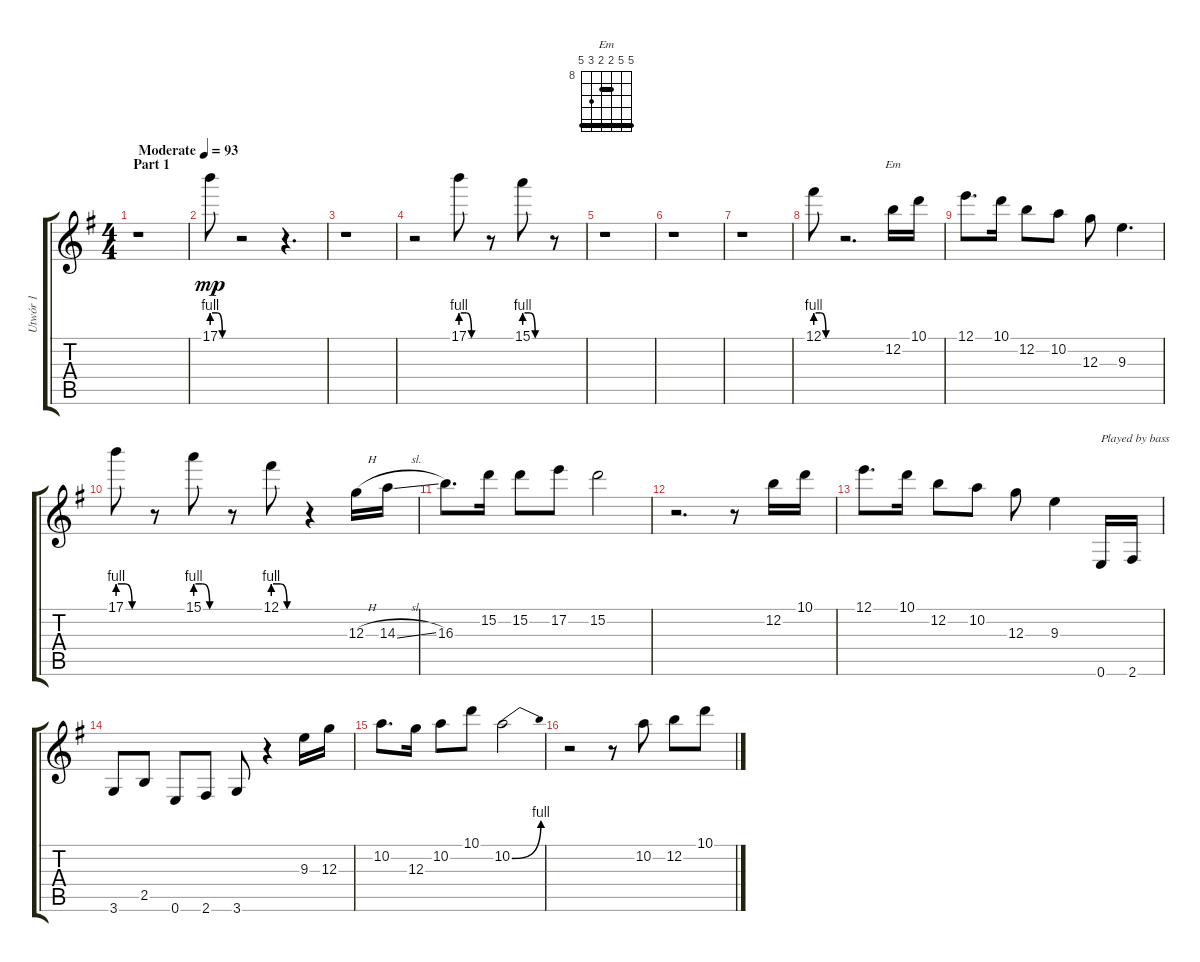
\track ("Utwór 1" "Utwór 1") {instrument overdrivenguitar}
\staff {score tabs}
\tuning (E4 B3 G3 D3 A2 E2) {hide}
\chord ("Em" 12 12 9 9 10 12) {firstfret 8 barre (9 12)}
\ts (4 4)
\section ("" "Part 1")
\tempo (93 "Moderate")
\clef g2
\ks eminor
r.1{dy mp instrument overdrivenguitar} |
17.1{be (custom 0 4 15 4 30 0 60 0)}.8 r.2 r.4{d} |
r.1 |
r.2 17.1{be (custom 0 4 15 4 30 0 60 0)}.8 r.8 15.1{be (custom 0 4 15 4 30 0 60 0)}.8 r.8 |
r.1 |
r.1 |
r.1 |
12.1{be (custom 0 4 15 4 30 0 60 0)}.8 r.2{d} 12.2.16{ch "Em"} 10.1.16 |
12.1.8{d} 10.1.16 12.2.8 10.2.8 12.3.8 9.3.4{d} |
17.1{be (custom 0 4 15 4 30 0 60 0)}.8 r.8 15.1{be (custom 0 4 15 4 30 0 60 0)}.8 r.8 12.1{be (custom 0 4 15 4 30 0 60 0)}.8 r.4 12.3{h}.16 14.3{sl}.16 |
16.3.8{d} 15.2.16 15.2.8 17.2.8 15.2.2 |
r.2{d} r.8 12.2.16 10.1.16 |
12.1.8{d} 10.1.16 12.2.8 10.2.8 12.3.8 9.3.4 0.6.16{txt "Played by bass"} 2.6.16 |
3.6.8 2.5.8 0.6.8 2.6.8 3.6.8 r.4 9.3.16 12.3.16 |
10.2.8{d} 12.3.16 10.2.8 10.1.8 10.2{be (bend 0 0 60 4)}.2 |
r.2 r.8 10.2.8 12.2.8 10.1.8
